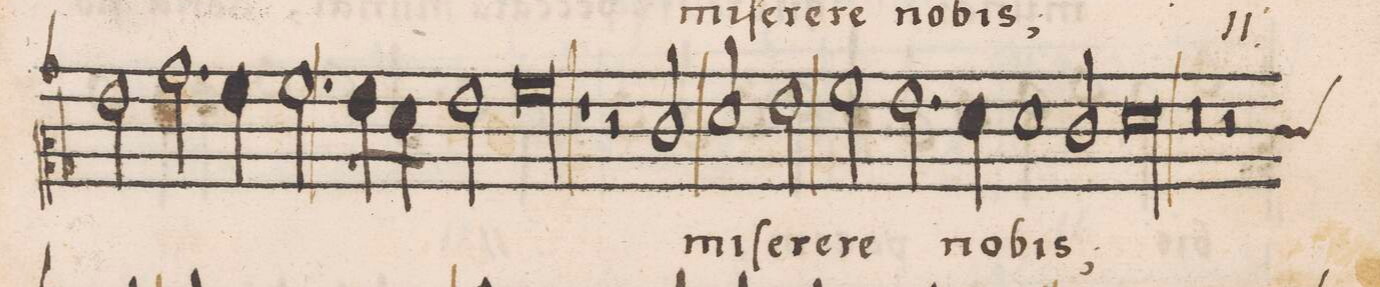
**kern	**text
*I"CANTVS	*
*clefC2	*
*k[b-]	*
*met(C|)	*
*M2/1	*
2g\	-ſe-
2.b-\	-re-
4a\	-re
2.a\	no-
=54-	=54-
8g\L	.
8f\J	.
2g\	.
00a	-bis
*	*Xij
=55-	=55-
=56-	=56-
1r	.
=57-	=57-
2r	.
2e/	mi-
2f/	.
2g\	-ſe-
=58-	=58-
2a\	-re-
2.g\	-re
4f\	.
1f\	no-
=59-	=59-
2e/	-bis;
*custos:e	*
00f	.
=60-	=60-
=61-	=61-
*-	*-
